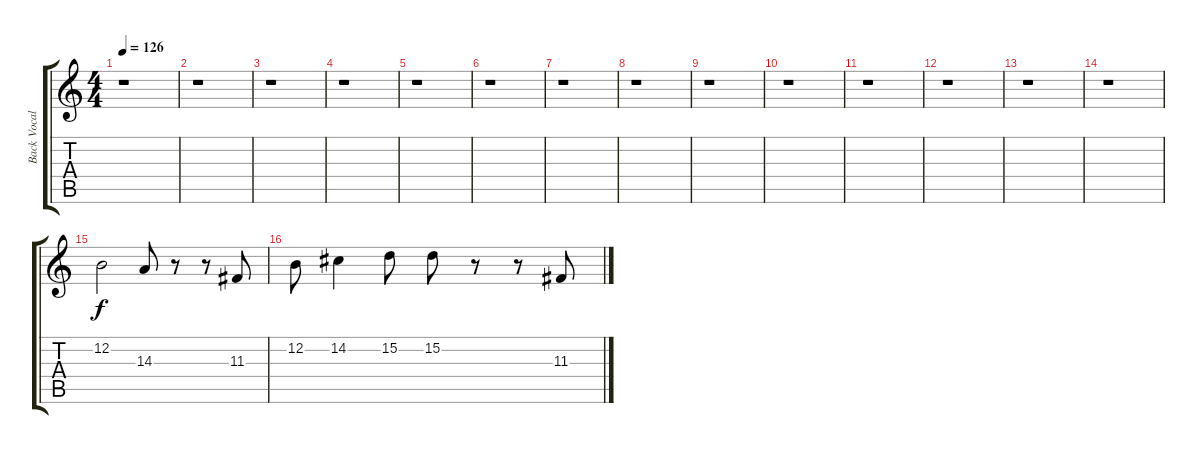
\track ("Back Vocals 1" "Back Vocal") {instrument trumpet}
\staff {score tabs}
\tuning (E4 B3 G3 D3 A2 E2) {hide}
\ts (4 4)
\tempo 126
\clef g2
\ks c
r.1{dy f} |
r.1 |
r.1 |
r.1 |
r.1 |
r.1 |
r.1 |
r.1 |
r.1 |
r.1 |
r.1 |
r.1 |
r.1 |
r.1 |
12.2.2{balance 16} 14.3.8 r.8 r.8 11.3.8 |
12.2.8 14.2.4 15.2.8 15.2.8 r.8 r.8 11.3.8
